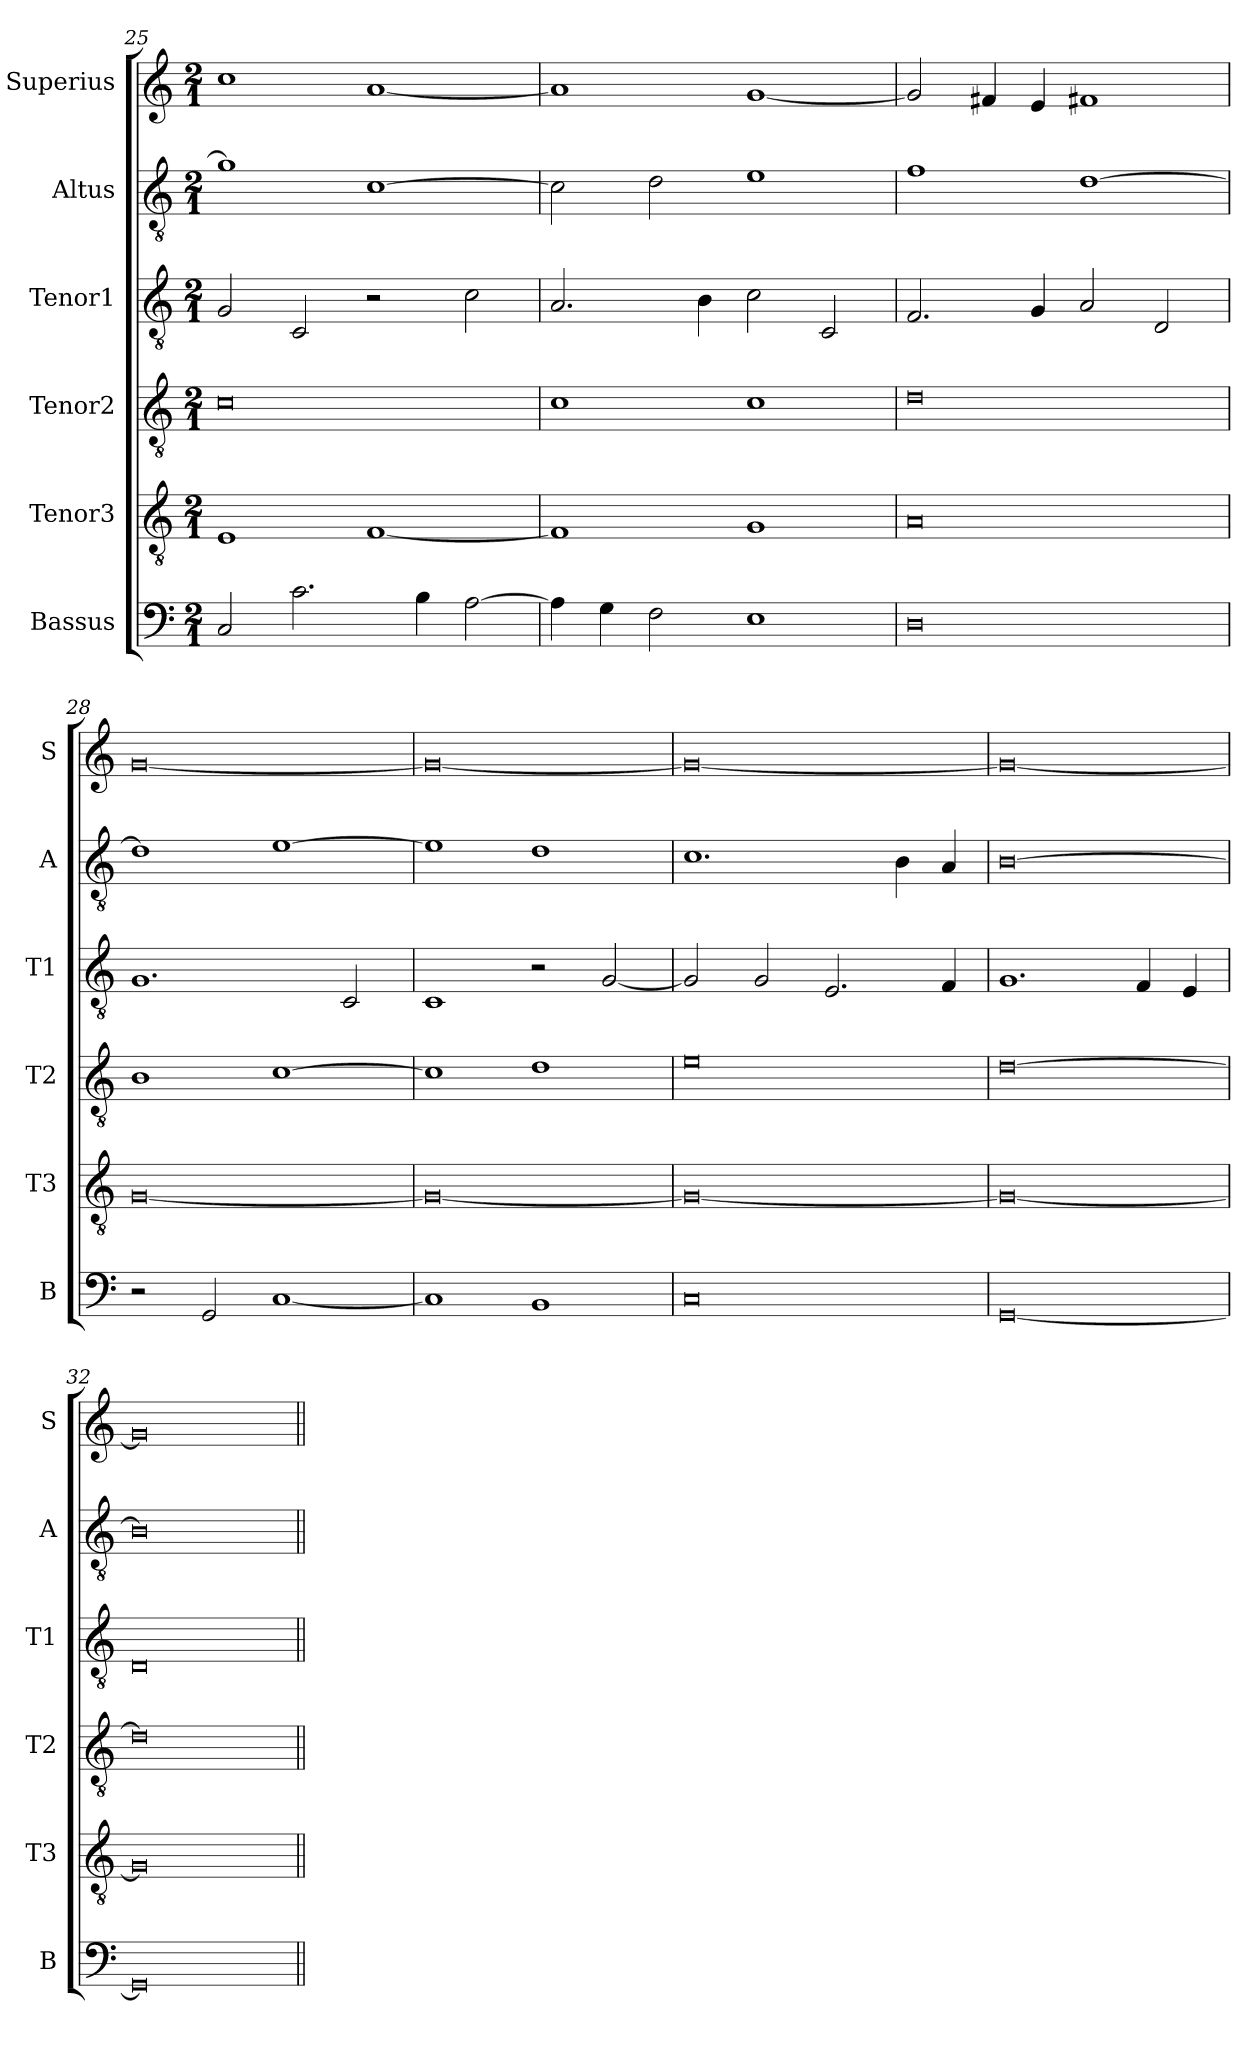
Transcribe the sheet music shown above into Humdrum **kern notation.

**kern	**kern	**kern	**kern	**kern	**kern
*part6	*part5	*part4	*part3	*part2	*part1
*staff6	*staff5	*staff4	*staff3	*staff2	*staff1
*I"Bassus	*I"Tenor3	*I"Tenor2	*I"Tenor1	*I"Altus	*I"Superius
*I'B	*I'T3	*I'T2	*I'T1	*I'A	*I'S
*clefF4	*clefGv2	*clefGv2	*clefGv2	*clefGv2	*clefG2
*k[]	*k[]	*k[]	*k[]	*k[]	*k[]
*M2/1	*M2/1	*M2/1	*M2/1	*M2/1	*M2/1
=25	=25	=25	=25	=25	=25
2C/	1E	0c	2G/	1g]	1cc
2.c\	.	.	2C/	.	.
.	[1F	.	2r	[1c	[1a
4B\	.	.	.	.	.
[2A\	.	.	2c\	.	.
=26	=26	=26	=26	=26	=26
4A\]	1F]	1c	2.A/	2c\]	1a]
4G\	.	.	.	.	.
2F\	.	.	.	2d\	.
.	.	.	4B\	.	.
1E	1G	1c	2c\	1e	[1g
.	.	.	2C/	.	.
=27	=27	=27	=27	=27	=27
0D	0A	0d	2.F/	1f	2g/]
.	.	.	.	.	4f#X/
.	.	.	4G/	.	4e/
.	.	.	2A/	[1d	1f#X
.	.	.	2D/	.	.
=28	=28	=28	=28	=28	=28
2r	[0G	1B	1.G	1d]	[0g
2GG/	.	.	.	.	.
[1C	.	[1c	.	[1e	.
.	.	.	2C/	.	.
=29	=29	=29	=29	=29	=29
1C]	0G_	1c]	1C	1e]	0g_
1BB	.	1d	2r	1d	.
.	.	.	[2G/	.	.
=30	=30	=30	=30	=30	=30
0C	0G_	0e	2G/]	1.c	0g_
.	.	.	2G/	.	.
.	.	.	2.E/	.	.
.	.	.	.	4B\	.
.	.	.	4F/	4A/	.
=31	=31	=31	=31	=31	=31
[0GG	0G_	[0d	1.G	[0B	0g_
.	.	.	4F/	.	.
.	.	.	4E/	.	.
=32	=32	=32	=32	=32	=32
0GG]	0G]	0d]	0D	0B]	0g]
=||	=||	=||	=||	=||	=||
*-	*-	*-	*-	*-	*-
